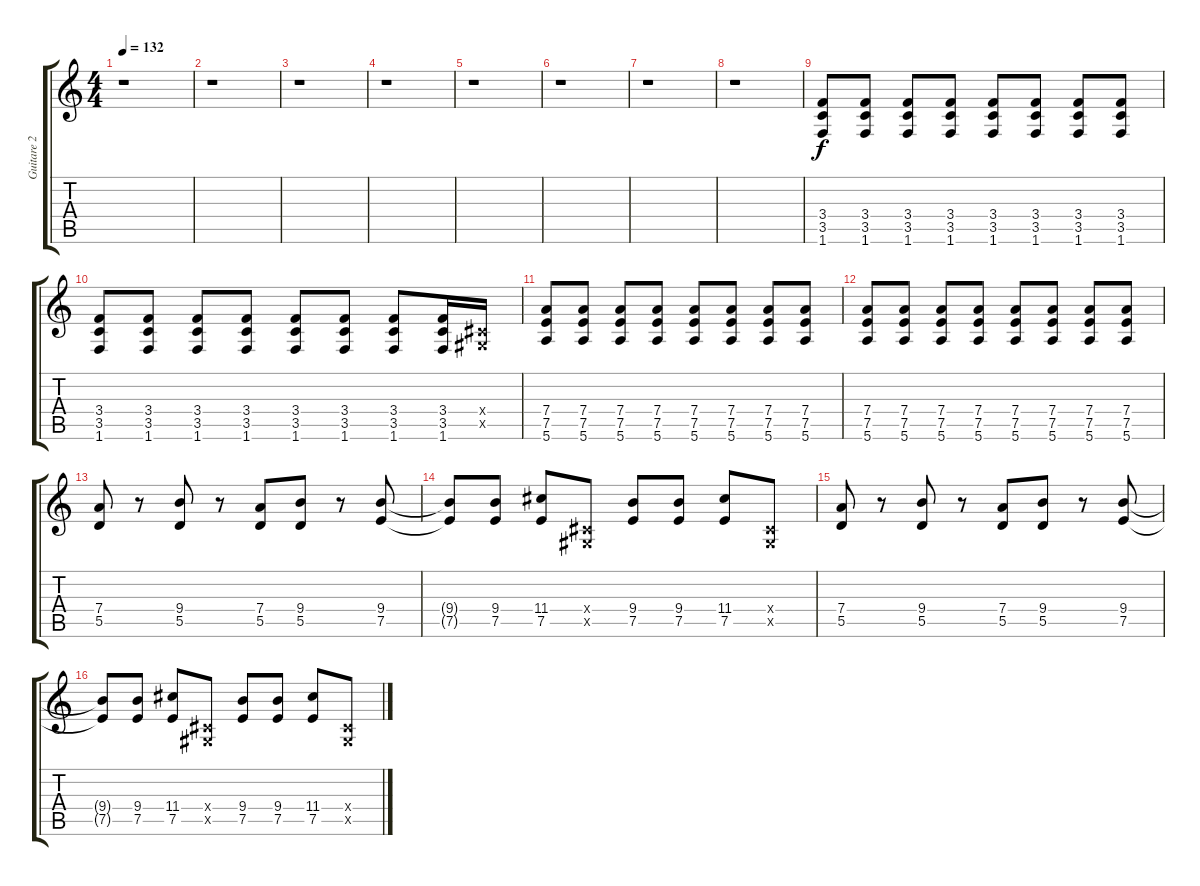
\track ("Guitare 2" "Guitare 2") {instrument distortionguitar}
\staff {score tabs}
\tuning (E4 B3 G3 D3 A2 E2) {hide}
\ts (4 4)
\tempo 132
\clef g2
\ks c
r.1{dy f} |
r.1 |
r.1 |
r.1 |
r.1 |
r.1 |
r.1 |
r.1 |
(3.4 3.5 1.6).8 (3.4 3.5 1.6).8 (3.4 3.5 1.6).8 (3.4 3.5 1.6).8 (3.4 3.5 1.6).8 (3.4 3.5 1.6).8 (3.4 3.5 1.6).8 (3.4 3.5 1.6).8 |
(3.4 3.5 1.6).8 (3.4 3.5 1.6).8 (3.4 3.5 1.6).8 (3.4 3.5 1.6).8 (3.4 3.5 1.6).8 (3.4 3.5 1.6).8 (3.4 3.5 1.6).8 (3.4 3.5 1.6).16 (-1.4{x} -1.5{x}).16 |
(7.4 7.5 5.6).8 (7.4 7.5 5.6).8 (7.4 7.5 5.6).8 (7.4 7.5 5.6).8 (7.4 7.5 5.6).8 (7.4 7.5 5.6).8 (7.4 7.5 5.6).8 (7.4 7.5 5.6).8 |
(7.4 7.5 5.6).8 (7.4 7.5 5.6).8 (7.4 7.5 5.6).8 (7.4 7.5 5.6).8 (7.4 7.5 5.6).8 (7.4 7.5 5.6).8 (7.4 7.5 5.6).8 (7.4 7.5 5.6).8 |
(7.4 5.5).8 r.8 (9.4 5.5).8 r.8 (7.4 5.5).8 (9.4 5.5).8 r.8 (9.4 7.5).8 |
(9.4{t} 7.5{t}).8 (9.4 7.5).8 (11.4 7.5).8 (-1.4{x} -1.5{x}).8 (9.4 7.5).8 (9.4 7.5).8 (11.4 7.5).8 (-1.4{x} -1.5{x}).8 |
(7.4 5.5).8 r.8 (9.4 5.5).8 r.8 (7.4 5.5).8 (9.4 5.5).8 r.8 (9.4 7.5).8 |
(9.4{t} 7.5{t}).8 (9.4 7.5).8 (11.4 7.5).8 (-1.4{x} -1.5{x}).8 (9.4 7.5).8 (9.4 7.5).8 (11.4 7.5).8 (-1.4{x} -1.5{x}).8
